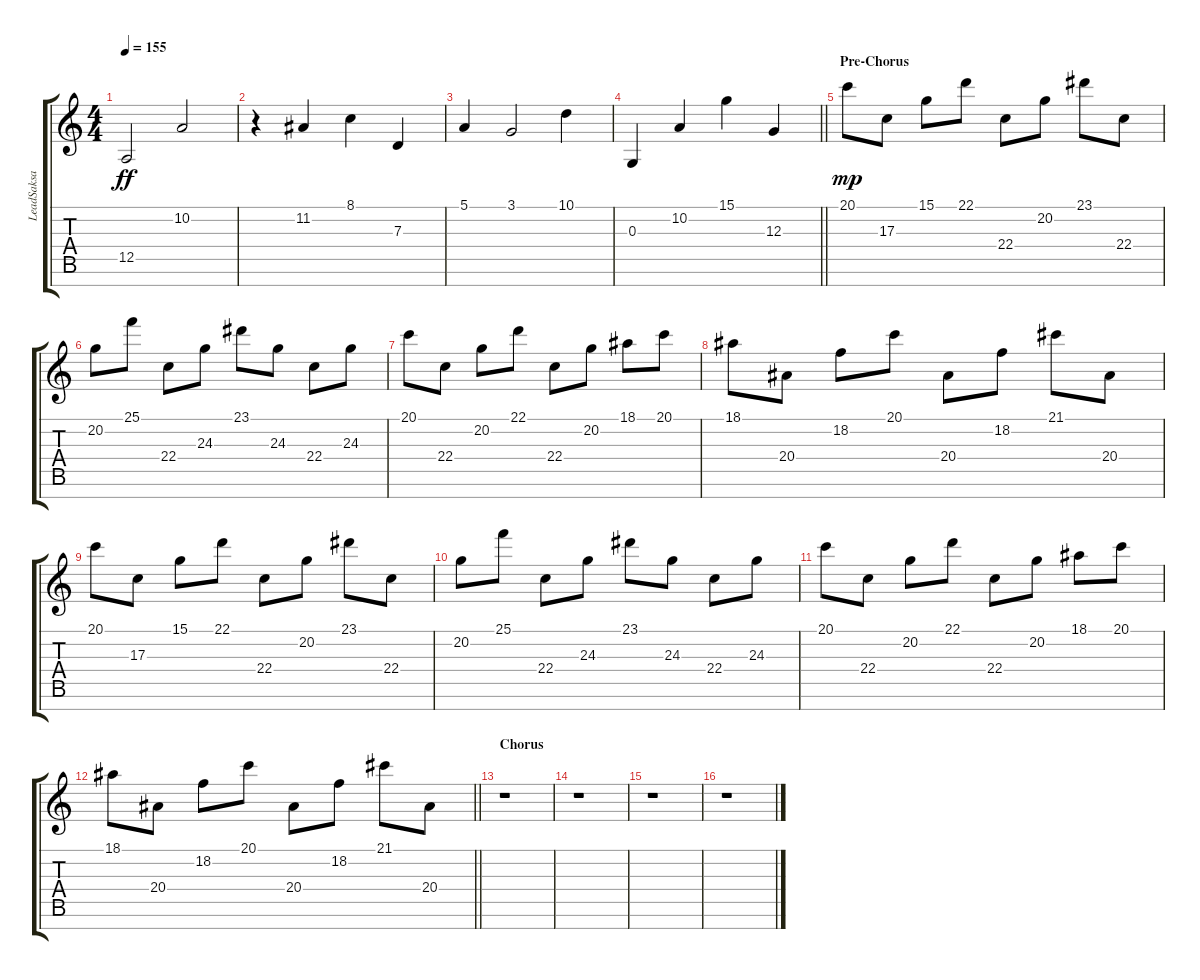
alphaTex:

\track ("LeadSaksa" "LeadSaksa") {instrument lead5charang}
\staff {score tabs}
\tuning (E4 B3 G3 D3 A2 E2 B1) {hide}
\ts (4 4)
\tempo 155
\clef g2
\ks c
12.5.2{dy ff} 10.2.2 |
r.4 11.2.4 8.1.4 7.3.4 |
5.1.4 3.1.2 10.1.4 |
\barLineRight lightlight
0.3.4 10.2.4 15.1.4 12.3.4 |
\section ("" "Pre-Chorus")
20.1.8{dy mp} 17.3.8 15.1.8 22.1.8 22.4.8 20.2.8 23.1.8 22.4.8 |
20.2.8 25.1.8 22.4.8 24.3.8 23.1.8 24.3.8 22.4.8 24.3.8 |
20.1.8 22.4.8 20.2.8 22.1.8 22.4.8 20.2.8 18.1.8 20.1.8 |
18.1.8 20.4.8 18.2.8 20.1.8 20.4.8 18.2.8 21.1.8 20.4.8 |
20.1.8 17.3.8 15.1.8 22.1.8 22.4.8 20.2.8 23.1.8 22.4.8 |
20.2.8 25.1.8 22.4.8 24.3.8 23.1.8 24.3.8 22.4.8 24.3.8 |
20.1.8 22.4.8 20.2.8 22.1.8 22.4.8 20.2.8 18.1.8 20.1.8 |
\barLineRight lightlight
18.1.8 20.4.8 18.2.8 20.1.8 20.4.8 18.2.8 21.1.8 20.4.8 |
\section ("" "Chorus")
r.1 |
r.1 |
r.1 |
r.1
